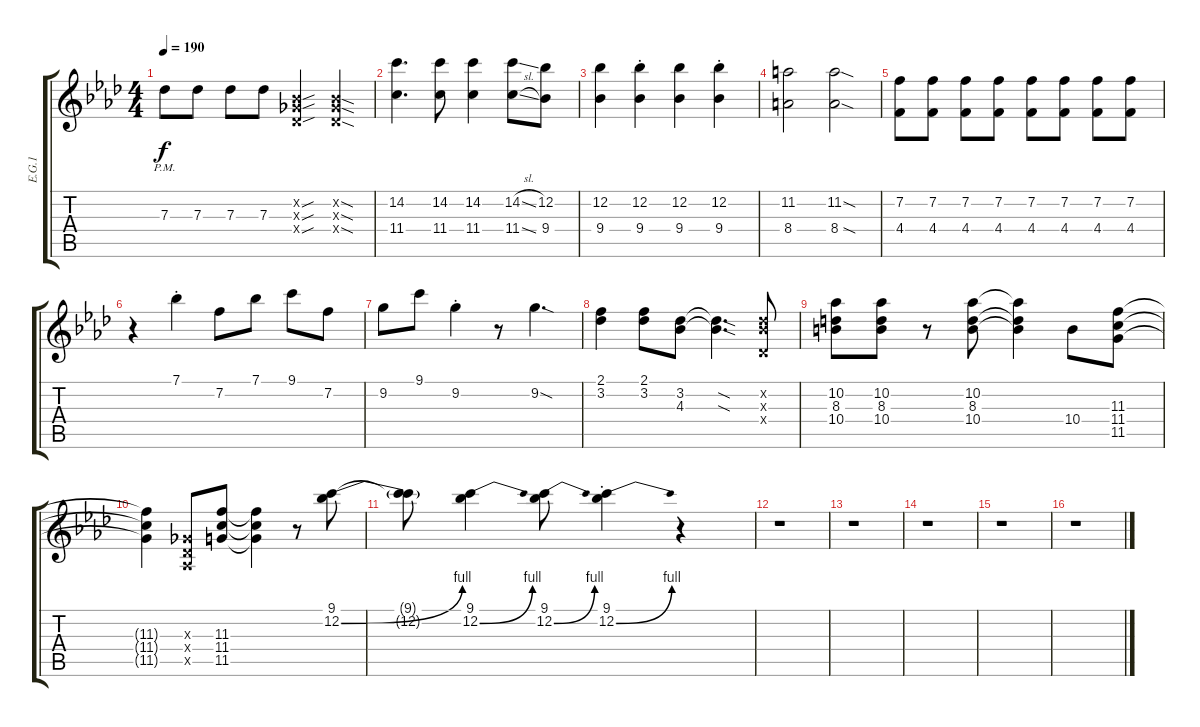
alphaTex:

\track ("E.G.1" "E.G.1") {instrument distortionguitar}
\staff {score tabs}
\tuning (Eb4 Bb3 Gb3 Db3 Ab2 Eb2) {hide}
\ts (4 4)
\tempo 190
\clef g2
\ks ab
7.3{pm}.8{dy f} 7.3.8 7.3.8 7.3.8 (0.2{sou x} 0.3{sou x} 0.4{sou x}).4 (0.2{sod x} 0.3{sod x} 0.4{sod x}).4 |
(14.2 11.4).4{d} (14.2 11.4).8 (14.2 11.4).4 (14.2{sl} 11.4{sl}).8 (12.2 9.4).8 |
(12.2 9.4).4 (12.2{st} 9.4{st}).4 (12.2 9.4).4 (12.2{st} 9.4{st}).4 |
(11.2 8.4).2 (11.2{sod} 8.4{sod}).2 |
(7.2 4.4).8 (7.2 4.4).8 (7.2 4.4).8 (7.2 4.4).8 (7.2 4.4).8 (7.2 4.4).8 (7.2 4.4).8 (7.2 4.4).8 |
r.4 7.1{st}.4 7.2.8 7.1.8 9.1.8 7.2.8 |
9.2.8 9.1.8 9.2{st}.4 r.8 9.2{sod}.4{d} |
(2.1 3.2).4 (2.1 3.2).8 (3.2 4.3).8 (3.2{sod t} 4.3{sod t}).4{d} (3.2{x} 4.3{x} 0.4{x}).8 |
(10.2 8.3 10.4).8 (10.2 8.3 10.4).8 r.8 (10.2 8.3 10.4).8 (10.2{t} 8.3{t} 10.4{t}).4 10.4.8 (11.3 11.4 11.5).8 |
(11.3{t} 11.4{t} 11.5{t}).4 (0.3{x} 0.4{x} 0.5{x}).8 (11.3 11.4 11.5).8 (11.3{t} 11.4{t} 11.5{t}).4 r.8 (9.1 12.2{be (bend 0 0 60 4)}).8 |
(9.1{t} 12.2{t}).8 (9.1 12.2{be (bend 0 0 60 4)}).4 (9.1 12.2{be (bend 0 0 60 4)}).8 (9.1{st} 12.2{be (bend 0 0 60 4) st}).4 r.4 |
r.1 |
r.1 |
r.1 |
r.1 |
r.1
